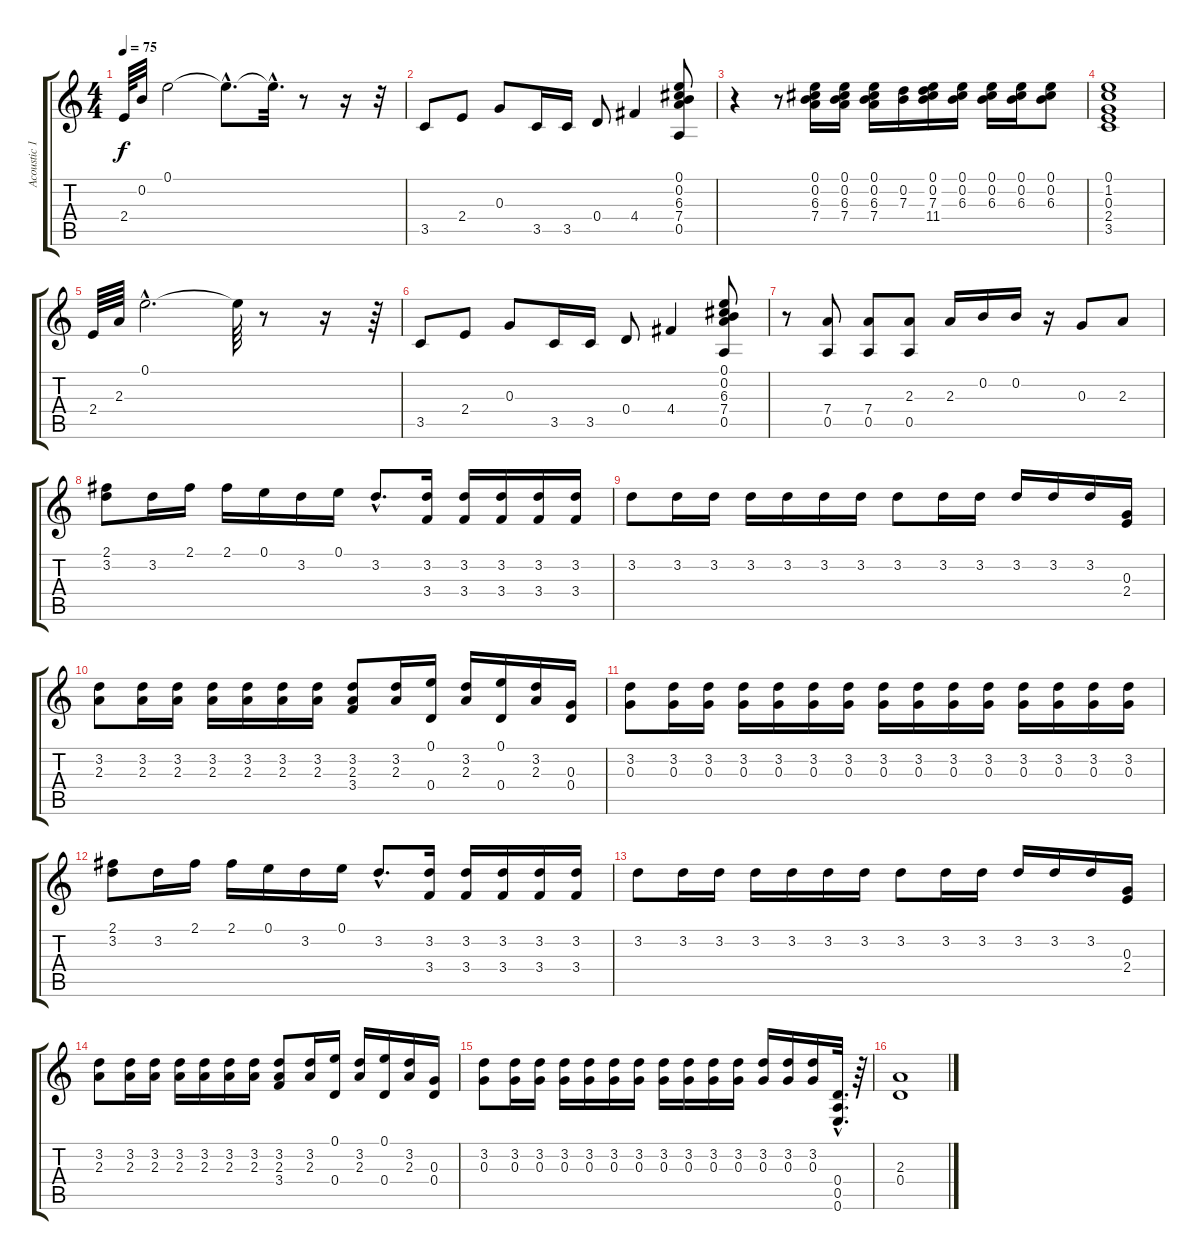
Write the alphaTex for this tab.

\track ("Acoustic 1" "Acoustic 1") {instrument acousticguitarnylon}
\staff {score tabs}
\tuning (E4 B3 G3 D3 A2 E2) {hide}
\ts (4 4)
\tempo 75
\clef g2
\ks c
2.4.64{dy f} 0.2.32 0.1.2 0.1{hac t}.8{d} 0.1{hac t}.32{d} r.8 r.16 r.32 |
3.5.8 2.4.8 0.3.8 3.5.16 3.5.16 0.4.8 4.4.4 (0.1 0.2 6.3 7.4 0.5).8 |
r.4 r.8 (0.1 0.2 6.3 7.4).16 (0.1 0.2 6.3 7.4).16 (0.1 0.2 6.3 7.4).16 (0.2 7.3).16 (0.1 0.2 7.3 11.4).16 (0.1 0.2 6.3).16 (0.1 0.2 6.3).16 (0.1 0.2 6.3).16 (0.1 0.2 6.3).8 |
(0.1 1.2 0.3 2.4 3.5).1 |
2.4.64 2.3.64 0.1{hac}.2{d} 0.1{t}.64 r.8 r.16 r.64 |
3.5.8 2.4.8 0.3.8 3.5.16 3.5.16 0.4.8 4.4.4 (0.1 0.2 6.3 7.4 0.5).8 |
r.8 (7.4 0.5).8 (7.4 0.5).8 (2.3 0.5).8 2.3.16 0.2.16 0.2.16 r.16 0.3.8 2.3.8 |
(2.1 3.2).8 3.2.16 2.1.16 2.1.16 0.1.16 3.2.16 0.1.16 3.2{hac}.8{d} (3.2 3.4).16 (3.2 3.4).16 (3.2 3.4).16 (3.2 3.4).16 (3.2 3.4).16 |
3.2.8 3.2.16 3.2.16 3.2.16 3.2.16 3.2.16 3.2.16 3.2.8 3.2.16 3.2.16 3.2.16 3.2.16 3.2.16 (0.3 2.4).16 |
(3.2 2.3).8 (3.2 2.3).16 (3.2 2.3).16 (3.2 2.3).16 (3.2 2.3).16 (3.2 2.3).16 (3.2 2.3).16 (3.2 2.3 3.4).8 (3.2 2.3).16 (0.1 0.4).16 (3.2 2.3).16 (0.1 0.4).16 (3.2 2.3).16 (0.3 0.4).16 |
(3.2 0.3).8 (3.2 0.3).16 (3.2 0.3).16 (3.2 0.3).16 (3.2 0.3).16 (3.2 0.3).16 (3.2 0.3).16 (3.2 0.3).16 (3.2 0.3).16 (3.2 0.3).16 (3.2 0.3).16 (3.2 0.3).16 (3.2 0.3).16 (3.2 0.3).16 (3.2 0.3).16 |
(2.1 3.2).8 3.2.16 2.1.16 2.1.16 0.1.16 3.2.16 0.1.16 3.2{hac}.8{d} (3.2 3.4).16 (3.2 3.4).16 (3.2 3.4).16 (3.2 3.4).16 (3.2 3.4).16 |
3.2.8 3.2.16 3.2.16 3.2.16 3.2.16 3.2.16 3.2.16 3.2.8 3.2.16 3.2.16 3.2.16 3.2.16 3.2.16 (0.3 2.4).16 |
(3.2 2.3).8 (3.2 2.3).16 (3.2 2.3).16 (3.2 2.3).16 (3.2 2.3).16 (3.2 2.3).16 (3.2 2.3).16 (3.2 2.3 3.4).8 (3.2 2.3).16 (0.1 0.4).16 (3.2 2.3).16 (0.1 0.4).16 (3.2 2.3).16 (0.3 0.4).16 |
(3.2 0.3).8 (3.2 0.3).16 (3.2 0.3).16 (3.2 0.3).16 (3.2 0.3).16 (3.2 0.3).16 (3.2 0.3).16 (3.2 0.3).16 (3.2 0.3).16 (3.2 0.3).16 (3.2 0.3).16 (3.2 0.3).16 (3.2 0.3).16 (3.2 0.3).16 (0.4{hac} 0.5{hac} 0.6{hac}).32{d} r.64 |
(2.3 0.4).1
